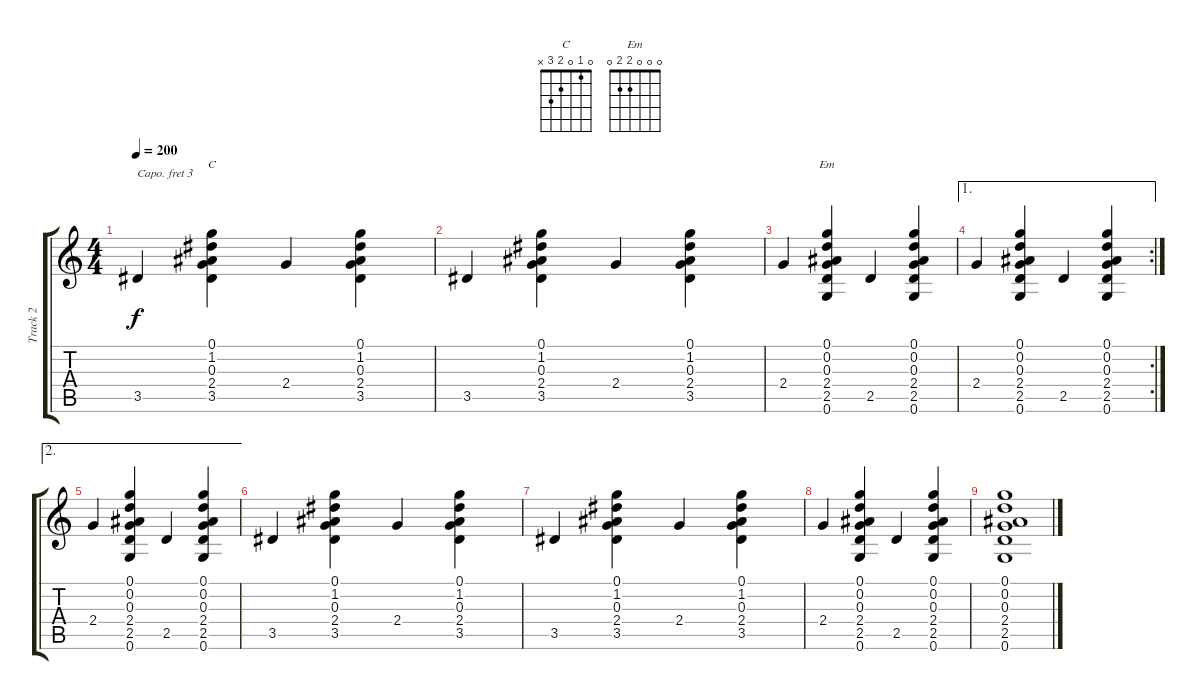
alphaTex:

\track ("Track 2" "Track 2") {instrument acousticguitarsteel}
\staff {score tabs}
\capo 3
\tuning (E4 B3 G3 D3 A2 E2) {hide}
\chord ("C" 0 1 0 2 3 x)
\chord ("Em" 0 0 0 2 2 0)
\ts (4 4)
\tempo 200
\clef g2
\ks c
3.5.4{dy f} (0.1 1.2 0.3 2.4 3.5).4{ch "C"} 2.4.4 (0.1 1.2 0.3 2.4 3.5).4 |
3.5.4 (0.1 1.2 0.3 2.4 3.5).4 2.4.4 (0.1 1.2 0.3 2.4 3.5).4 |
2.4.4 (0.1 0.2 0.3 2.4 2.5 0.6).4{ch "Em"} 2.5.4 (0.1 0.2 0.3 2.4 2.5 0.6).4 |
\ae 1
\rc 2
2.4.4 (0.1 0.2 0.3 2.4 2.5 0.6).4 2.5.4 (0.1 0.2 0.3 2.4 2.5 0.6).4 |
\ae 2
2.4.4 (0.1 0.2 0.3 2.4 2.5 0.6).4 2.5.4 (0.1 0.2 0.3 2.4 2.5 0.6).4 |
3.5.4 (0.1 1.2 0.3 2.4 3.5).4 2.4.4 (0.1 1.2 0.3 2.4 3.5).4 |
3.5.4 (0.1 1.2 0.3 2.4 3.5).4 2.4.4 (0.1 1.2 0.3 2.4 3.5).4 |
2.4.4 (0.1 0.2 0.3 2.4 2.5 0.6).4 2.5.4 (0.1 0.2 0.3 2.4 2.5 0.6).4 |
(0.1 0.2 0.3 2.4 2.5 0.6).1
